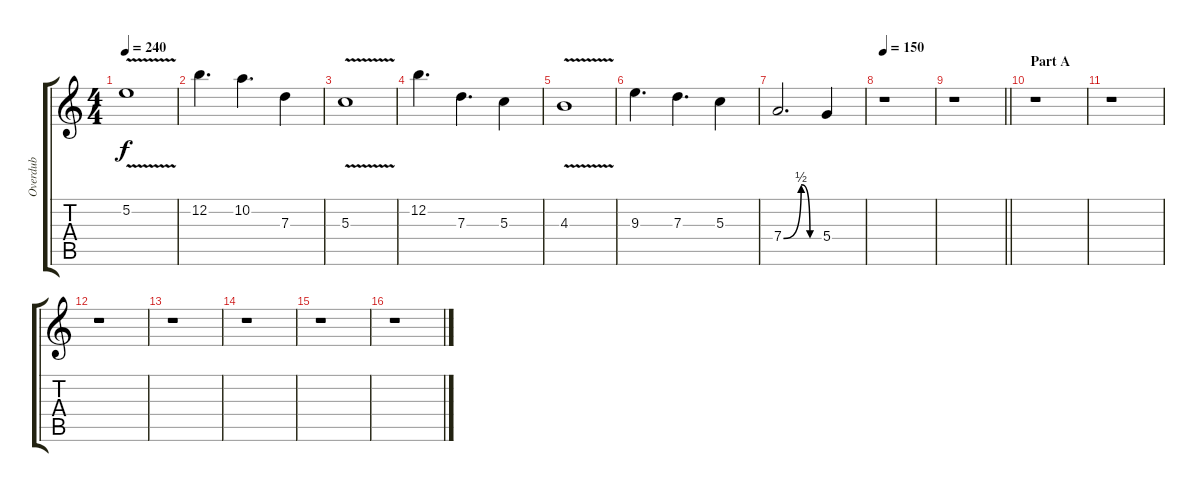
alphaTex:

\track ("Overdub" "Overdub") {instrument overdrivenguitar}
\staff {score tabs}
\tuning (E4 B3 G3 D3 A2 E2) {hide}
\ts (4 4)
\tempo 240
\clef g2
\ks c
5.2{v}.1{dy f} |
12.2.4{d} 10.2.4{d} 7.3.4 |
5.3{v}.1 |
12.2.4{d} 7.3.4{d} 5.3.4 |
4.3{v}.1 |
9.3.4{d} 7.3.4{d} 5.3.4 |
7.4{be (custom 0 0 30 2 45 0 60 0)}.2{d} 5.4.4 |
\tempo 150
r.1 |
\barLineRight lightlight
r.1 |
\section ("" "Part A")
r.1 |
r.1 |
r.1 |
r.1 |
r.1 |
r.1 |
r.1
